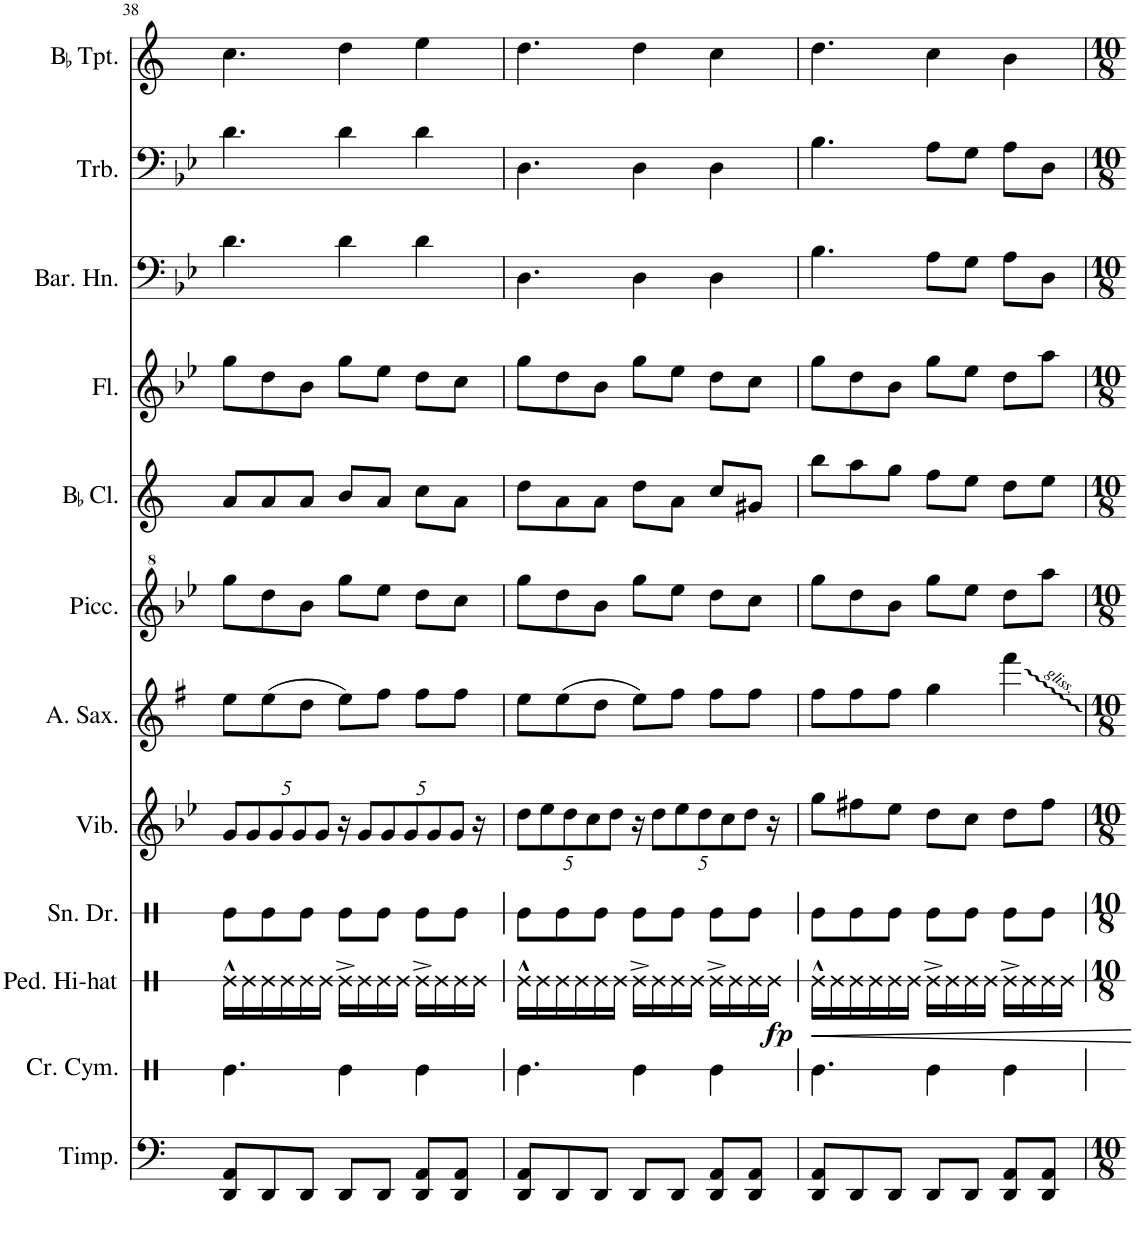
**kern	**kern	**kern	**dynam	**kern	**kern	**kern	**kern	**kern	**kern	**kern	**kern	**kern
*part12	*part11	*part10	*part10	*part9	*part8	*part7	*part6	*part5	*part4	*part3	*part2	*part1
*staff12	*staff11	*staff10	*staff10	*staff9	*staff8	*staff7	*staff6	*staff5	*staff4	*staff3	*staff2	*staff1
*I"Timpani	*I"Crash Cymbal	*I"Pedal Hi-hat	*	*I"Snare Drum	*I"Vibraphone	*I"Alto Saxophone	*I"Piccolo	*I"BaccidentalFlat Clarinet	*I"Flute	*I"Baritone Horn	*I"Trombone	*I"BaccidentalFlat Trumpet
*I'Timp.	*I'Cr. Cym.	*I'Ped. Hi-hat	*	*I'Sn. Dr.	*I'Vib.	*I'A. Sax.	*I'Picc.	*I'BaccidentalFlat Cl.	*I'Fl.	*I'Bar. Hn.	*I'Trb.	*I'BaccidentalFlat Tpt.
!!LO:PB:g=z
*clefF4	*clefX	*clefX	*	*clefX	*clefG2	*clefG2	*clefG^2	*clefG2	*clefG2	*clefF4	*clefF4	*clefG2
*	*	*	*	*	*	*Trd5c9	*Trd-7c-12	*Trd1c2	*	*Trd4c7	*	*Trd1c2
*k[]	*k[]	*k[]	*	*k[]	*k[b-e-]	*k[f#]	*k[b-e-]	*k[]	*k[b-e-]	*k[b-e-]	*k[b-e-]	*k[]
*M7/8	*M7/8	*M7/8	*	*M7/8	*M7/8	*M7/8	*M7/8	*M7/8	*M7/8	*M7/8	*M7/8	*M7/8
*	*	*	*	*	*Xbrackettup	*	*	*	*	*	*	*
=38	=38	=38	=38	=38	=38	=38	=38	=38	=38	=38	=38	=38
8DD/ 8AA/L	4.Re\	16Re^^\LL	.	8Re\L	40%3g/L	8ee\L	8ggg\L	8a/L	8gg\L	4.d\	4.d\	4.cc\
.	.	16Re\	.	.	.	.	.	.	.	.	.	.
.	.	.	.	.	40%3g/	.	.	.	.	.	.	.
8DD/	.	16Re\	.	8Re\	.	(8ee\	8ddd\	8a/	8dd\	.	.	.
.	.	.	.	.	40%3g/	.	.	.	.	.	.	.
.	.	16Re\	.	.	.	.	.	.	.	.	.	.
.	.	.	.	.	40%3g/	.	.	.	.	.	.	.
8DD/J	.	16Re\	.	8Re\J	.	8dd\J	8bb-\J	8a/J	8b-\J	.	.	.
.	.	.	.	.	40%3g/J	.	.	.	.	.	.	.
.	.	16Re\JJ	.	.	.	.	.	.	.	.	.	.
8DD/L	4Re\	16Re^\LL	.	8Re\L	16r	8ee\L)	8ggg\L	8b/L	8gg\L	4d\	4d\	4dd\
.	.	16Re\	.	.	40%3g/L	.	.	.	.	.	.	.
8DD/J	.	16Re\	.	8Re\J	.	8ff#\J	8eee-\J	8a/J	8ee-\J	.	.	.
.	.	.	.	.	40%3g/	.	.	.	.	.	.	.
.	.	16Re\JJ	.	.	.	.	.	.	.	.	.	.
.	.	.	.	.	40%3g/	.	.	.	.	.	.	.
8DD/ 8AA/L	4Re\	16Re^\LL	.	8Re\L	.	8ff#\L	8ddd\L	8cc\L	8dd\L	4d\	4d\	4ee\
.	.	.	.	.	40%3g/	.	.	.	.	.	.	.
.	.	16Re\	.	.	.	.	.	.	.	.	.	.
.	.	.	.	.	40%3g/J	.	.	.	.	.	.	.
8DD/ 8AA/J	.	16Re\	.	8Re\J	.	8ff#\J	8ccc\J	8a\J	8cc\J	.	.	.
.	.	16Re\JJ	.	.	16r	.	.	.	.	.	.	.
=39	=39	=39	=39	=39	=39	=39	=39	=39	=39	=39	=39	=39
8DD/ 8AA/L	4.Re\	16Re^^\LL	.	8Re\L	40%3dd\L	8ee\L	8ggg\L	8dd\L	8gg\L	4.D\	4.D\	4.dd\
.	.	16Re\	.	.	.	.	.	.	.	.	.	.
.	.	.	.	.	40%3ee-\	.	.	.	.	.	.	.
8DD/	.	16Re\	.	8Re\	.	(8ee\	8ddd\	8a\	8dd\	.	.	.
.	.	.	.	.	40%3dd\	.	.	.	.	.	.	.
.	.	16Re\	.	.	.	.	.	.	.	.	.	.
.	.	.	.	.	40%3cc\	.	.	.	.	.	.	.
8DD/J	.	16Re\	.	8Re\J	.	8dd\J	8bb-\J	8a\J	8b-\J	.	.	.
.	.	.	.	.	40%3dd\J	.	.	.	.	.	.	.
.	.	16Re\JJ	.	.	.	.	.	.	.	.	.	.
8DD/L	4Re\	16Re^\LL	.	8Re\L	16r	8ee\L)	8ggg\L	8dd\L	8gg\L	4D\	4D\	4dd\
.	.	16Re\	.	.	40%3dd\L	.	.	.	.	.	.	.
8DD/J	.	16Re\	.	8Re\J	.	8ff#\J	8eee-\J	8a\J	8ee-\J	.	.	.
.	.	.	.	.	40%3ee-\	.	.	.	.	.	.	.
.	.	16Re\JJ	.	.	.	.	.	.	.	.	.	.
.	.	.	.	.	40%3dd\	.	.	.	.	.	.	.
8DD/ 8AA/L	4Re\	16Re^\LL	.	8Re\L	.	8ff#\L	8ddd\L	8cc/L	8dd\L	4D\	4D\	4cc\
.	.	.	.	.	40%3cc\	.	.	.	.	.	.	.
.	.	16Re\	.	.	.	.	.	.	.	.	.	.
.	.	.	.	.	40%3dd\J	.	.	.	.	.	.	.
8DD/ 8AA/J	.	16Re\	.	8Re\J	.	8ff#\J	8ccc\J	8g#X/J	8cc\J	.	.	.
.	.	16Re\JJ	.	.	16r	.	.	.	.	.	.	.
=40	=40	=40	=40	=40	=40	=40	=40	=40	=40	=40	=40	=40
!	!	!	!LO:HP:b	!	!	!	!	!	!	!	!	!
!	!	!	!LO:DY:n=1:b	!	!	!	!	!	!	!	!	!
8DD/ 8AA/L	4.Re\	16Re^^\LL	< fp	8Re\L	8gg\L	8ff#\L	8ggg\L	8bb\L	8gg\L	4.B-\	4.B-\	4.dd\
.	.	16Re\	[	.	.	.	.	.	.	.	.	.
8DD/	.	16Re\	.	8Re\	8ff#X\	8ff#\	8ddd\	8aa\	8dd\	.	.	.
.	.	16Re\	.	.	.	.	.	.	.	.	.	.
8DD/J	.	16Re\	.	8Re\J	8ee-\J	8ff#\J	8bb-\J	8gg\J	8b-\J	.	.	.
.	.	16Re\JJ	.	.	.	.	.	.	.	.	.	.
8DD/L	4Re\	16Re^\LL	.	8Re\L	8dd\L	4gg\	8ggg\L	8ff\L	8gg\L	8A\L	8A\L	4cc\
.	.	16Re\	.	.	.	.	.	.	.	.	.	.
8DD/J	.	16Re\	.	8Re\J	8cc\J	.	8eee-\J	8ee\J	8ee-\J	8G\J	8G\J	.
.	.	16Re\JJ	.	.	.	.	.	.	.	.	.	.
8DD/ 8AA/L	4Re\	16Re^\LL	.	8Re\L	8dd\L	4fff#\	8ddd\L	8dd\L	8dd\L	8A\L	8A\L	4b\
.	.	16Re\	.	.	.	.	.	.	.	.	.	.
8DD/ 8AA/J	.	16Re\	.	8Re\J	8ff#\J	.	8aaa\J	8ee\J	8aa\J	8D\J	8D\J	.
.	.	16Re\JJ	.	.	.	.	.	.	.	.	.	.
=	=	=	=	=	=	=	=	=	=	=	=	=
*-	*-	*-	*-	*-	*-	*-	*-	*-	*-	*-	*-	*-
